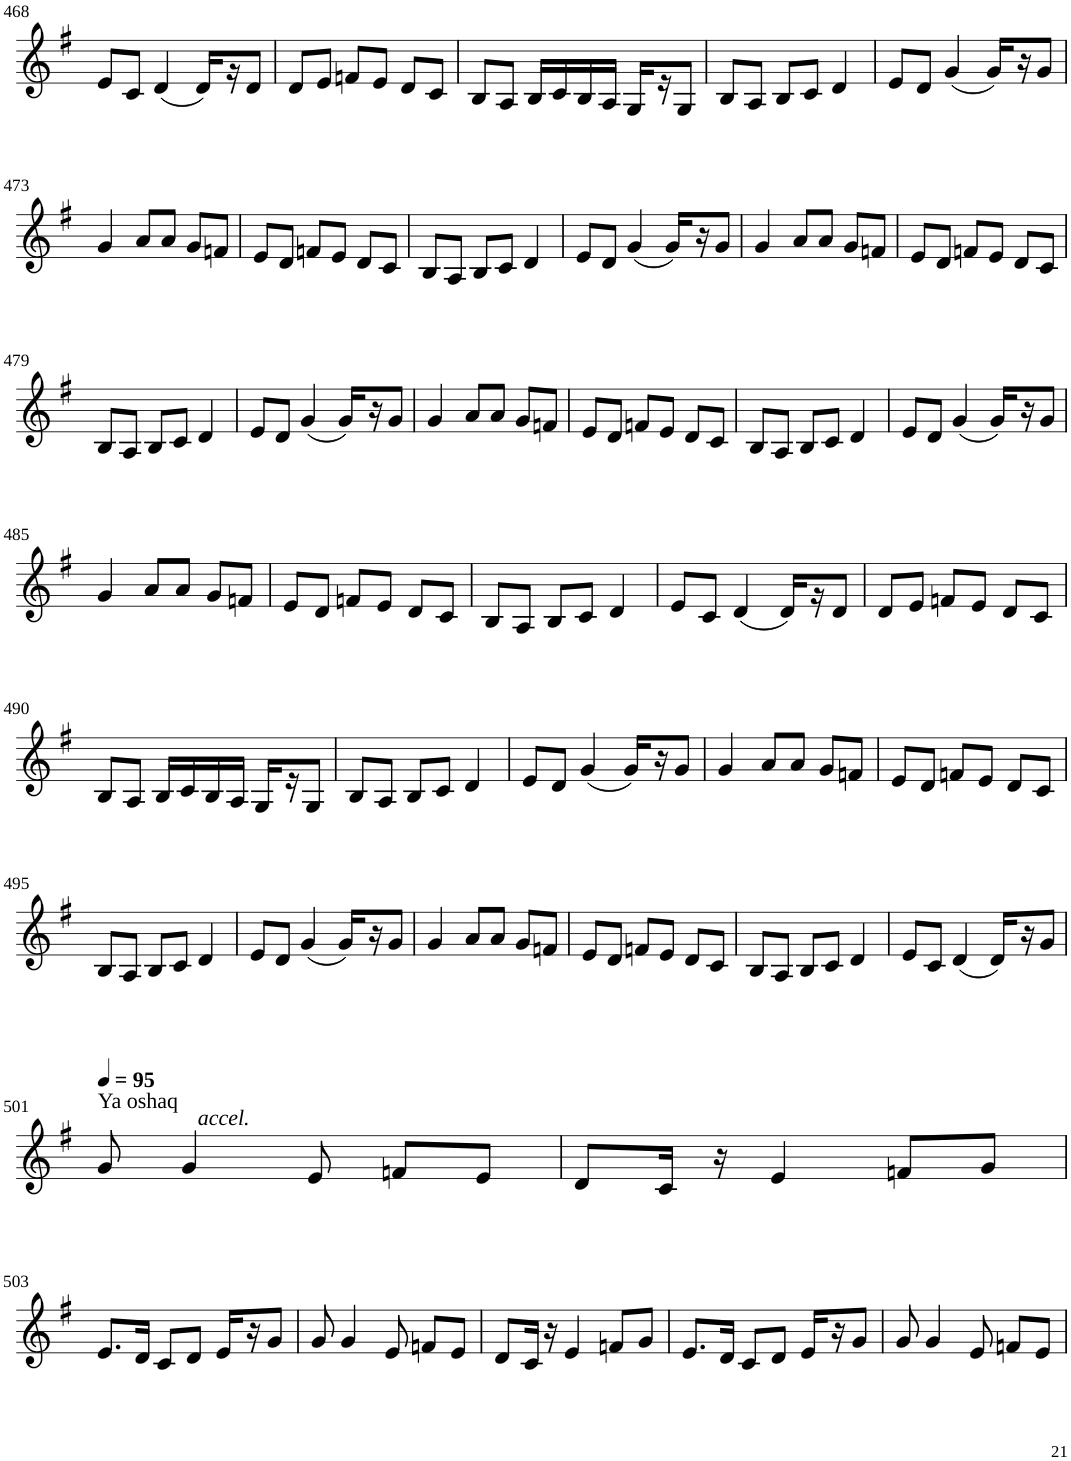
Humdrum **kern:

**kern
*part1
*staff1
*I"Violin
!!LO:PB:g=z
*clefG2
*k[f#]
*G:
*M3/4
=468
8e/L
8c/J
(4d/
16d/LL)
16r
8d/J
=469
8d/L
8e/J
8fn/L
8e/J
8d/L
8c/J
=470
8B/L
8A/J
16B/LL
16c/
16B/
16A/JJ
16G/LL
16r
8G/J
=471
8B/L
8A/J
8B/L
8c/J
4d/
=472
8e/L
8d/J
(4g/
16g/LL)
16r
8g/J
!!LO:LB:g=z
=473
4g/
8a/L
8a/J
8g/L
8fn/J
=474
8e/L
8d/J
8fn/L
8e/J
8d/L
8c/J
=475
8B/L
8A/J
8B/L
8c/J
4d/
=476
8e/L
8d/J
(4g/
16g/LL)
16r
8g/J
=477
4g/
8a/L
8a/J
8g/L
8fn/J
=478
8e/L
8d/J
8fn/L
8e/J
8d/L
8c/J
!!LO:LB:g=z
=479
8B/L
8A/J
8B/L
8c/J
4d/
=480
8e/L
8d/J
(4g/
16g/LL)
16r
8g/J
=481
4g/
8a/L
8a/J
8g/L
8fn/J
=482
8e/L
8d/J
8fn/L
8e/J
8d/L
8c/J
=483
8B/L
8A/J
8B/L
8c/J
4d/
=484
8e/L
8d/J
(4g/
16g/LL)
16r
8g/J
!!LO:LB:g=z
=485
4g/
8a/L
8a/J
8g/L
8fn/J
=486
8e/L
8d/J
8fn/L
8e/J
8d/L
8c/J
=487
8B/L
8A/J
8B/L
8c/J
4d/
=488
8e/L
8c/J
(4d/
16d/LL)
16r
8d/J
=489
8d/L
8e/J
8fn/L
8e/J
8d/L
8c/J
!!LO:LB:g=z
=490
8B/L
8A/J
16B/LL
16c/
16B/
16A/JJ
16G/LL
16r
8G/J
=491
8B/L
8A/J
8B/L
8c/J
4d/
=492
8e/L
8d/J
(4g/
16g/LL)
16r
8g/J
=493
4g/
8a/L
8a/J
8g/L
8fn/J
=494
8e/L
8d/J
8fn/L
8e/J
8d/L
8c/J
!!LO:LB:g=z
=495
8B/L
8A/J
8B/L
8c/J
!LO:TX:b:i:t=accel.
4d/
=496
8e/L
8d/J
(4g/
16g/LL)
16r
8g/J
=497
4g/
8a/L
8a/J
8g/L
8fn/J
=498
8e/L
8d/J
8fn/L
8e/J
8d/L
8c/J
=499
8B/L
8A/J
8B/L
8c/J
4d/
=500
8e/L
8c/J
(4d/
16d/LL)
16r
8g/J
!!LO:LB:g=z
=501
*MM95
!LO:TX:a:t=Ya oshaq
8g/
4g/
8e/
8fn/L
8e/J
=502
8d/L
16c/Jk
16r
4e/
8fn/L
8g/J
!!LO:LB:g=z
=503
8.e/L
16d/Jk
8c/L
8d/J
16e/LL
16r
8g/J
=504
8g/
4g/
8e/
8fn/L
8e/J
=505
8d/L
16c/Jk
16r
4e/
8fn/L
8g/J
=506
8.e/L
16d/Jk
8c/L
8d/J
16e/LL
16r
8g/J
=507
8g/
4g/
8e/
8fn/L
8e/J
=
*-
